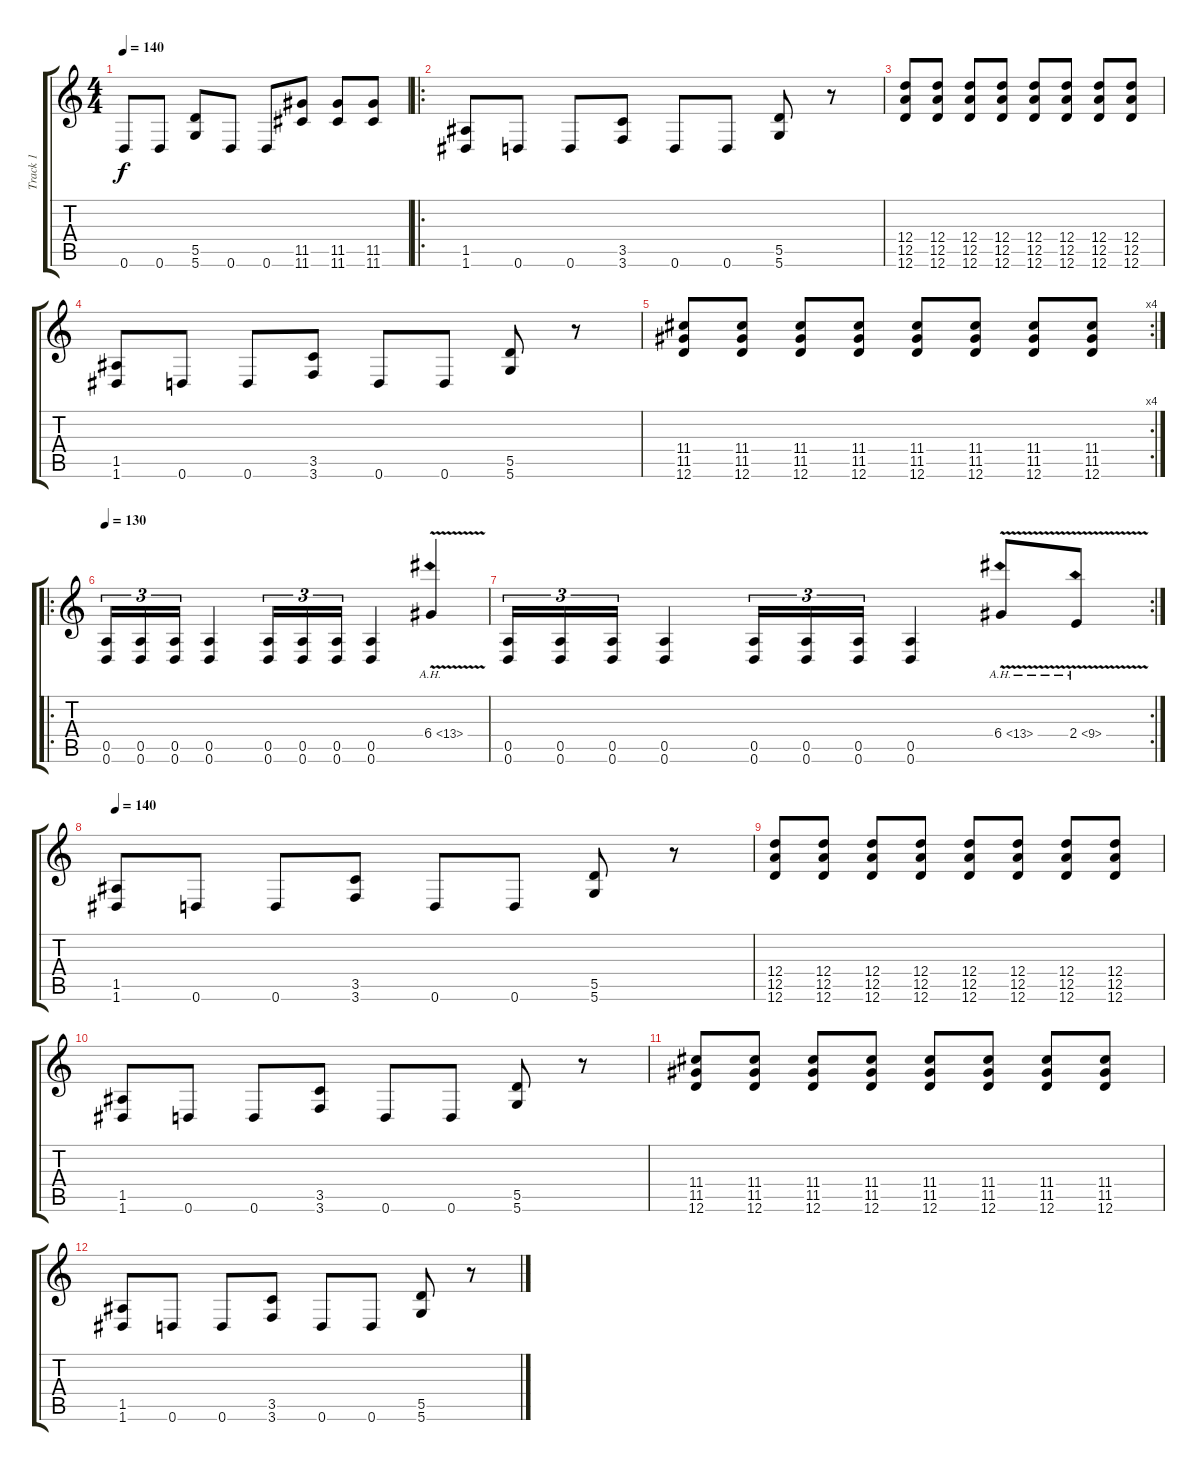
\track ("Track 1" "Track 1") {instrument distortionguitar}
\staff {score tabs}
\tuning (E4 B3 G3 D3 A2 D2) {hide}
\ts (4 4)
\tempo 140
\clef g2
\ks c
0.6.8{dy f} 0.6.8 (5.5 5.6).8 0.6.8 0.6.8 (11.5 11.6).8 (11.5 11.6).8 (11.5 11.6).8 |
\ro
(1.5 1.6).8 0.6.8 0.6.8 (3.5 3.6).8 0.6.8 0.6.8 (5.5 5.6).8 r.8 |
(12.4 12.5 12.6).8 (12.4 12.5 12.6).8 (12.4 12.5 12.6).8 (12.4 12.5 12.6).8 (12.4 12.5 12.6).8 (12.4 12.5 12.6).8 (12.4 12.5 12.6).8 (12.4 12.5 12.6).8 |
(1.5 1.6).8 0.6.8 0.6.8 (3.5 3.6).8 0.6.8 0.6.8 (5.5 5.6).8 r.8 |
\rc 4
(11.4 11.5 12.6).8 (11.4 11.5 12.6).8 (11.4 11.5 12.6).8 (11.4 11.5 12.6).8 (11.4 11.5 12.6).8 (11.4 11.5 12.6).8 (11.4 11.5 12.6).8 (11.4 11.5 12.6).8 |
\ro
\tempo 130
(0.5 0.6).16{tu (3 2)} (0.5 0.6).16{tu (3 2)} (0.5 0.6).16{tu (3 2)} (0.5 0.6).4 (0.5 0.6).16{tu (3 2)} (0.5 0.6).16{tu (3 2)} (0.5 0.6).16{tu (3 2)} (0.5 0.6).4 6.4{ah 7 v}.4 |
\rc 2
(0.5 0.6).16{tu (3 2)} (0.5 0.6).16{tu (3 2)} (0.5 0.6).16{tu (3 2)} (0.5 0.6).4 (0.5 0.6).16{tu (3 2)} (0.5 0.6).16{tu (3 2)} (0.5 0.6).16{tu (3 2)} (0.5 0.6).4 6.4{ah 7 v}.8 2.4{ah 7 v}.8 |
\tempo 140
(1.5 1.6).8 0.6.8 0.6.8 (3.5 3.6).8 0.6.8 0.6.8 (5.5 5.6).8 r.8 |
(12.4 12.5 12.6).8 (12.4 12.5 12.6).8 (12.4 12.5 12.6).8 (12.4 12.5 12.6).8 (12.4 12.5 12.6).8 (12.4 12.5 12.6).8 (12.4 12.5 12.6).8 (12.4 12.5 12.6).8 |
(1.5 1.6).8 0.6.8 0.6.8 (3.5 3.6).8 0.6.8 0.6.8 (5.5 5.6).8 r.8 |
(11.4 11.5 12.6).8 (11.4 11.5 12.6).8 (11.4 11.5 12.6).8 (11.4 11.5 12.6).8 (11.4 11.5 12.6).8 (11.4 11.5 12.6).8 (11.4 11.5 12.6).8 (11.4 11.5 12.6).8 |
(1.5 1.6).8 0.6.8 0.6.8 (3.5 3.6).8 0.6.8 0.6.8 (5.5 5.6).8 r.8
